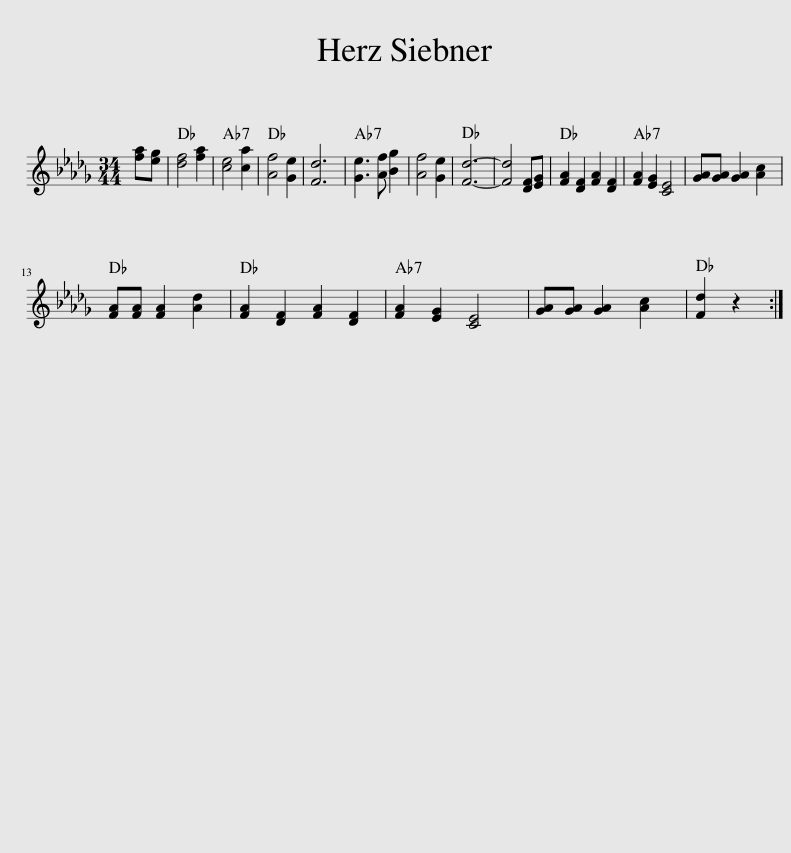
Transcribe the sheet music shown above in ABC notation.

X:1
L:1/8
M:34/44
I:linebreak $
K:Db
V:1 treble
V:1
 [fa][eg] | [df]4 [fa]2 | [ce]4 [ca]2 | [Af]4 [Ge]2 | [Fd]6 | %5
 [Ge]3 [Af] [Bg]2 | [Af]4 [Ge]2 | [Fd]6- | [Fd]4 [DF][EG] | [FA]2 [DF]2 [FA]2 [DF]2 | %10
 [FA]2 [EG]2 [CE]4 | [GA][GA] [GA]2 [Ac]2 |$ [FA][FA] [FA]2 [Ad]2 | [FA]2 [DF]2 [FA]2 [DF]2 | [FA]2 [EG]2 [CE]4 | %15
 [GA][GA] [GA]2 [Ac]2 | [Fd]2 z2 :| %17
